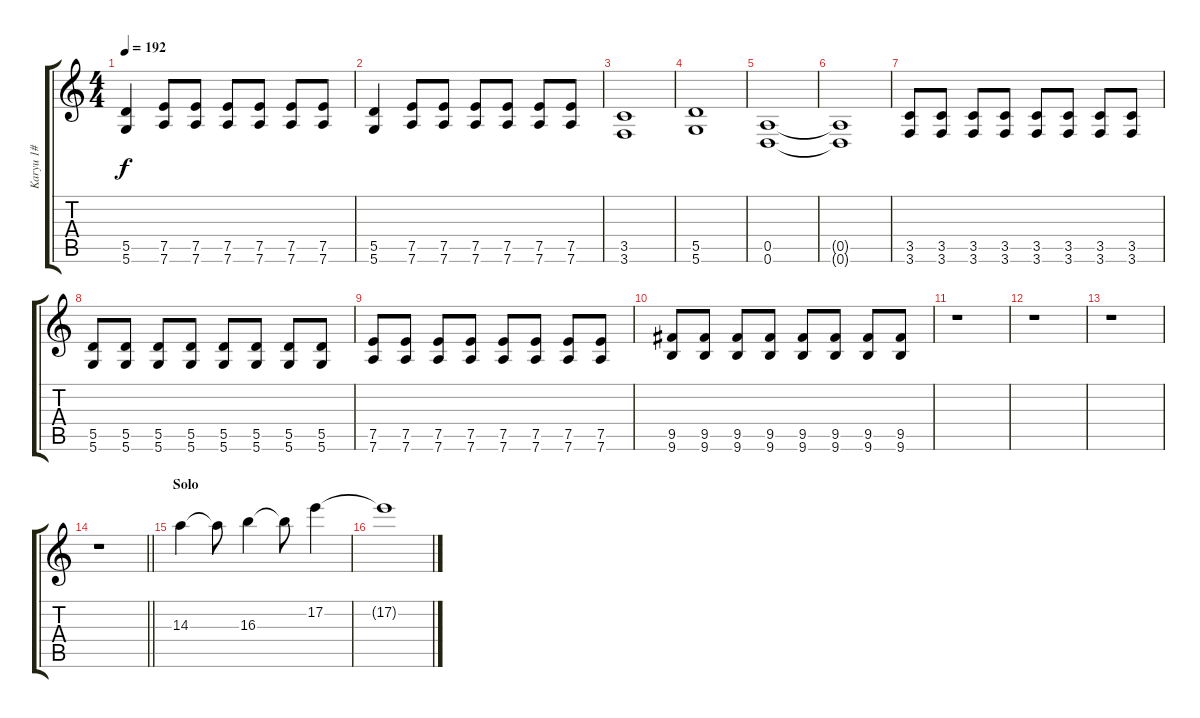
\track ("Karyu 1#" "Karyu 1#") {instrument distortionguitar}
\staff {score tabs}
\tuning (E4 B3 G3 D3 A2 D2) {hide}
\ts (4 4)
\tempo 192
\clef g2
\ks c
(5.5 5.6).4{dy f} (7.5 7.6).8 (7.5 7.6).8 (7.5 7.6).8 (7.5 7.6).8 (7.5 7.6).8 (7.5 7.6).8 |
(5.5 5.6).4 (7.5 7.6).8 (7.5 7.6).8 (7.5 7.6).8 (7.5 7.6).8 (7.5 7.6).8 (7.5 7.6).8 |
(3.5 3.6).1 |
(5.5 5.6).1 |
(0.5 0.6).1 |
(0.5{t} 0.6{t}).1 |
(3.5 3.6).8 (3.5 3.6).8 (3.5 3.6).8 (3.5 3.6).8 (3.5 3.6).8 (3.5 3.6).8 (3.5 3.6).8 (3.5 3.6).8 |
(5.5 5.6).8 (5.5 5.6).8 (5.5 5.6).8 (5.5 5.6).8 (5.5 5.6).8 (5.5 5.6).8 (5.5 5.6).8 (5.5 5.6).8 |
(7.5 7.6).8 (7.5 7.6).8 (7.5 7.6).8 (7.5 7.6).8 (7.5 7.6).8 (7.5 7.6).8 (7.5 7.6).8 (7.5 7.6).8 |
(9.5 9.6).8 (9.5 9.6).8 (9.5 9.6).8 (9.5 9.6).8 (9.5 9.6).8 (9.5 9.6).8 (9.5 9.6).8 (9.5 9.6).8 |
r.1 |
r.1 |
r.1 |
\barLineRight lightlight
r.1 |
\section ("" "Solo")
14.3.4 14.3{t}.8 16.3.4 16.3{t}.8 17.2.4 |
17.2{t}.1
